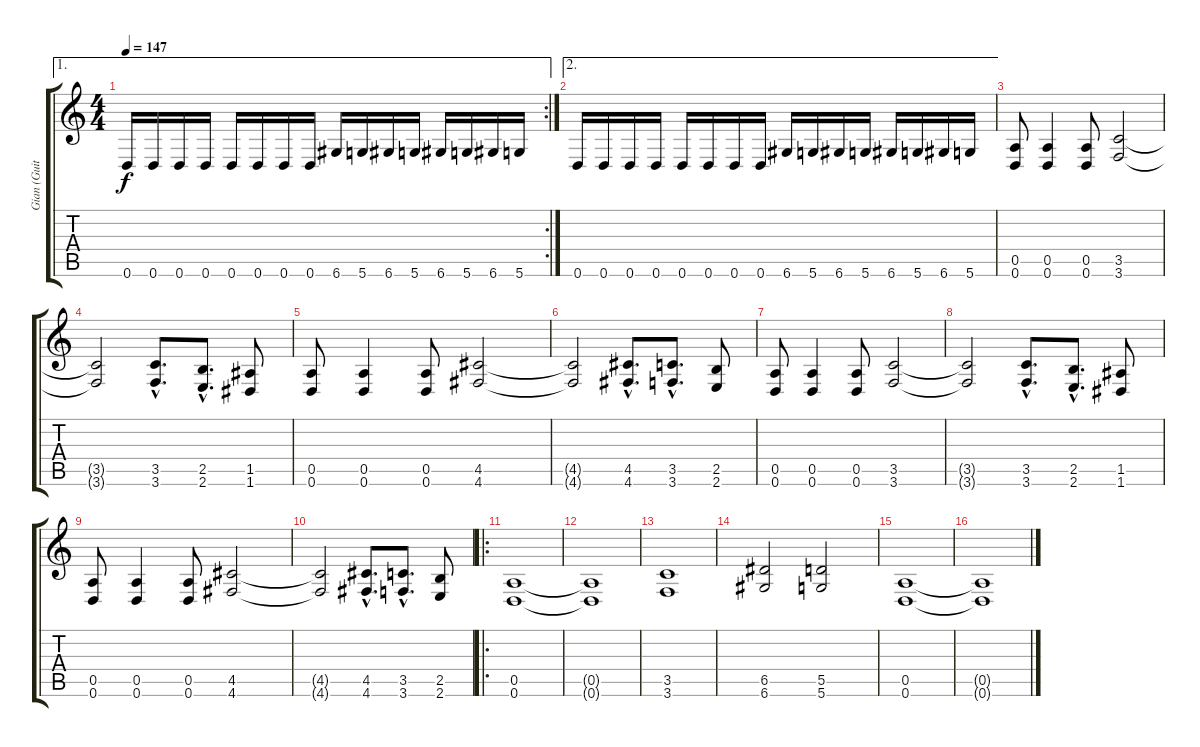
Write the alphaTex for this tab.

\track ("Gian (Guitar)" "Gian (Guit") {instrument overdrivenguitar}
\staff {score tabs}
\tuning (E4 B3 G3 D3 A2 D2) {hide}
\ae 1
\rc 2
\ts (4 4)
\tempo 147
\clef g2
\ks c
0.6.16{dy f} 0.6.16 0.6.16 0.6.16 0.6.16 0.6.16 0.6.16 0.6.16 6.6.16 5.6.16 6.6.16 5.6.16 6.6.16 5.6.16 6.6.16 5.6.16 |
\ae 2
0.6.16 0.6.16 0.6.16 0.6.16 0.6.16 0.6.16 0.6.16 0.6.16 6.6.16 5.6.16 6.6.16 5.6.16 6.6.16 5.6.16 6.6.16 5.6.16 |
(0.5 0.6).8 (0.5 0.6).4 (0.5 0.6).8 (3.5 3.6).2 |
(3.5{t} 3.6{t}).2 (3.5{hac} 3.6{hac}).8{d} (2.5{hac} 2.6{hac}).8{d} (1.5 1.6).8 |
(0.5 0.6).8 (0.5 0.6).4 (0.5 0.6).8 (4.5 4.6).2 |
(4.5{t} 4.6{t}).2 (4.5{hac} 4.6{hac}).8{d} (3.5{hac} 3.6{hac}).8{d} (2.5 2.6).8 |
(0.5 0.6).8 (0.5 0.6).4 (0.5 0.6).8 (3.5 3.6).2 |
(3.5{t} 3.6{t}).2 (3.5{hac} 3.6{hac}).8{d} (2.5{hac} 2.6{hac}).8{d} (1.5 1.6).8 |
(0.5 0.6).8 (0.5 0.6).4 (0.5 0.6).8 (4.5 4.6).2 |
(4.5{t} 4.6{t}).2 (4.5{hac} 4.6{hac}).8{d} (3.5{hac} 3.6{hac}).8{d} (2.5 2.6).8 |
\ro
(0.5 0.6).1 |
(0.5{t} 0.6{t}).1 |
(3.5 3.6).1 |
(6.5 6.6).2 (5.5 5.6).2 |
(0.5 0.6).1 |
(0.5{t} 0.6{t}).1
